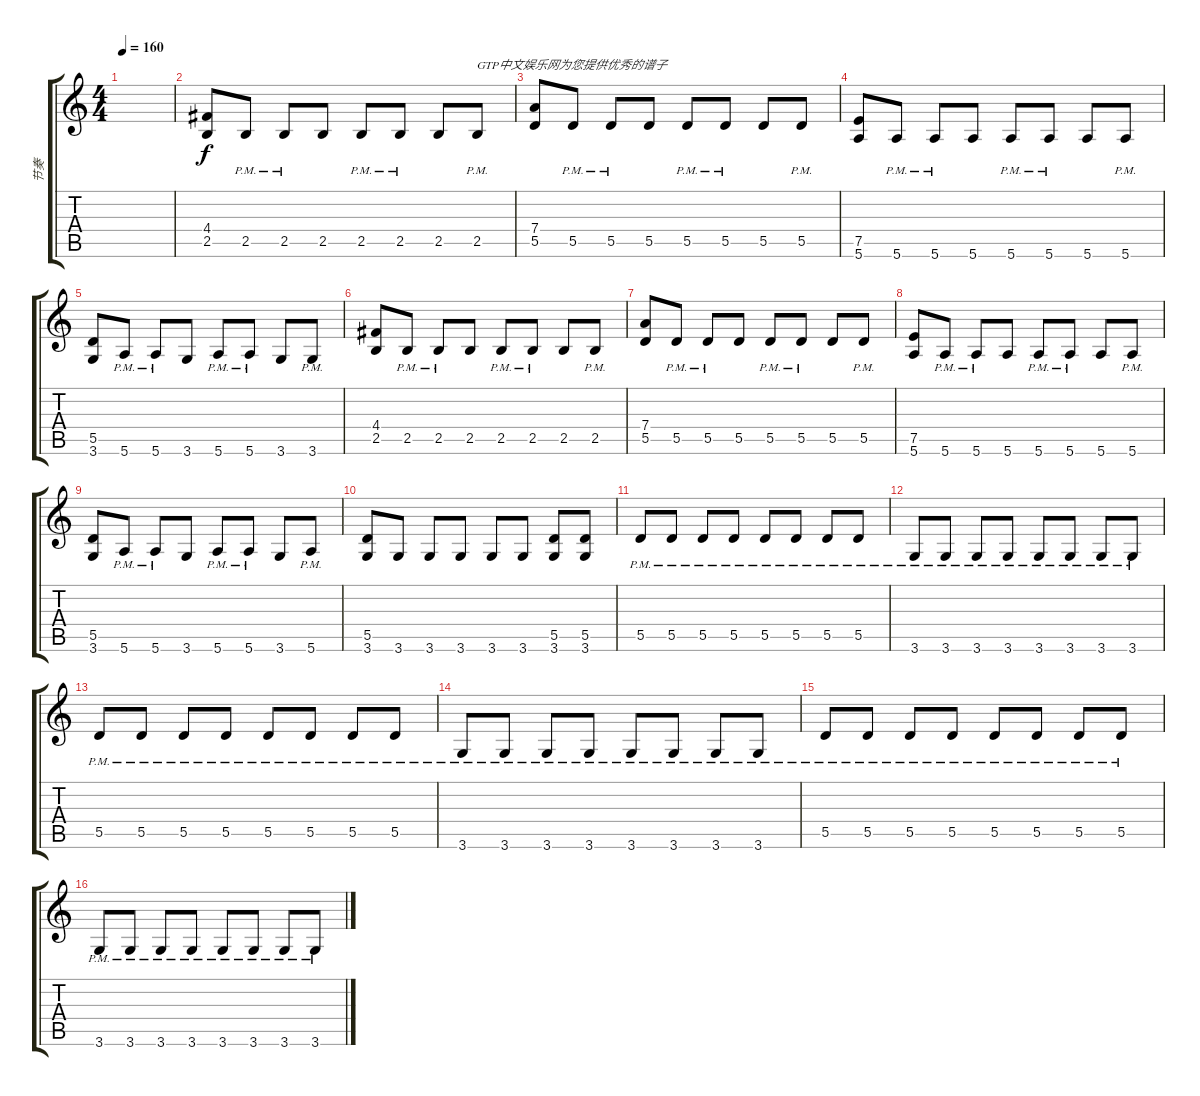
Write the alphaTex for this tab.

\track ("节奏" "节奏") {instrument distortionguitar}
\staff {score tabs}
\tuning (E4 B3 G3 D3 A2 E2) {hide}
\ts (4 4)
\tempo 160
\clef g2
\ks c
|
(4.4 2.5).8 2.5{pm}.8 2.5{pm}.8 2.5.8 2.5{pm}.8 2.5{pm}.8 2.5.8 2.5{pm}.8{txt "GTP中文娱乐网为您提供优秀的谱子"} |
(7.4 5.5).8 5.5{pm}.8 5.5{pm}.8 5.5.8 5.5{pm}.8 5.5{pm}.8 5.5.8 5.5{pm}.8 |
(7.5 5.6).8 5.6{pm}.8 5.6{pm}.8 5.6.8 5.6{pm}.8 5.6{pm}.8 5.6.8 5.6{pm}.8 |
(5.5 3.6).8 5.6{pm}.8 5.6{pm}.8 3.6.8 5.6{pm}.8 5.6{pm}.8 3.6.8 3.6{pm}.8 |
(4.4 2.5).8 2.5{pm}.8 2.5{pm}.8 2.5.8 2.5{pm}.8 2.5{pm}.8 2.5.8 2.5{pm}.8 |
(7.4 5.5).8 5.5{pm}.8 5.5{pm}.8 5.5.8 5.5{pm}.8 5.5{pm}.8 5.5.8 5.5{pm}.8 |
(7.5 5.6).8 5.6{pm}.8 5.6{pm}.8 5.6.8 5.6{pm}.8 5.6{pm}.8 5.6.8 5.6{pm}.8 |
(5.5 3.6).8 5.6{pm}.8 5.6{pm}.8 3.6.8 5.6{pm}.8 5.6{pm}.8 3.6.8 5.6{pm}.8 |
(5.5 3.6).8 3.6.8 3.6.8 3.6.8 3.6.8 3.6.8 (5.5 3.6).8 (5.5 3.6).8 |
5.5{pm}.8 5.5{pm}.8 5.5{pm}.8 5.5{pm}.8 5.5{pm}.8 5.5{pm}.8 5.5{pm}.8 5.5{pm}.8 |
3.6{pm}.8 3.6{pm}.8 3.6{pm}.8 3.6{pm}.8 3.6{pm}.8 3.6{pm}.8 3.6{pm}.8 3.6{pm}.8 |
5.5{pm}.8 5.5{pm}.8 5.5{pm}.8 5.5{pm}.8 5.5{pm}.8 5.5{pm}.8 5.5{pm}.8 5.5{pm}.8 |
3.6{pm}.8 3.6{pm}.8 3.6{pm}.8 3.6{pm}.8 3.6{pm}.8 3.6{pm}.8 3.6{pm}.8 3.6{pm}.8 |
5.5{pm}.8 5.5{pm}.8 5.5{pm}.8 5.5{pm}.8 5.5{pm}.8 5.5{pm}.8 5.5{pm}.8 5.5{pm}.8 |
3.6{pm}.8 3.6{pm}.8 3.6{pm}.8 3.6{pm}.8 3.6{pm}.8 3.6{pm}.8 3.6{pm}.8 3.6{pm}.8
